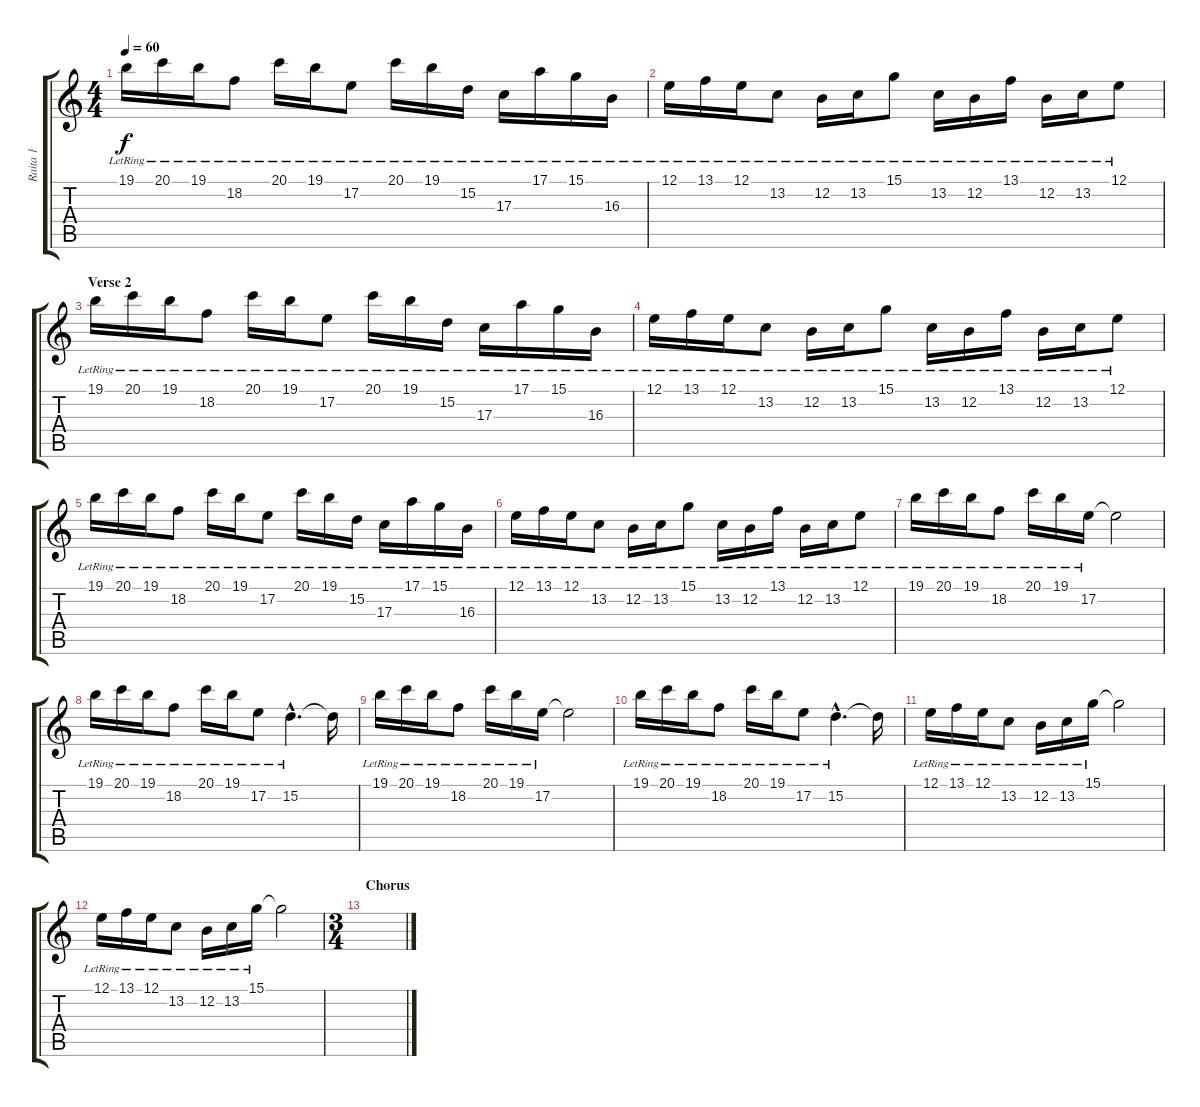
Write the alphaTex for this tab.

\track ("Raita 1" "Raita 1") {instrument brightacousticpiano}
\staff {score tabs}
\tuning (E4 B3 G3 D3 A2 E2) {hide}
\ts (4 4)
\tempo 60
\clef g2
\ks c
19.1{lr}.16{dy f} 20.1{lr}.16 19.1{lr}.16 18.2{lr}.8 20.1{lr}.16 19.1{lr}.16 17.2{lr}.8 20.1{lr}.16 19.1{lr}.16 15.2{lr}.16 17.3{lr}.16 17.1{lr}.16 15.1{lr}.16 16.3{lr}.16 |
12.1{lr}.16 13.1{lr}.16 12.1{lr}.16 13.2{lr}.8 12.2{lr}.16 13.2{lr}.16 15.1{lr}.8 13.2{lr}.16 12.2{lr}.16 13.1{lr}.16 12.2{lr}.16 13.2{lr}.16 12.1{lr}.8 |
\section ("" "Verse 2")
19.1{lr}.16 20.1{lr}.16 19.1{lr}.16 18.2{lr}.8 20.1{lr}.16 19.1{lr}.16 17.2{lr}.8 20.1{lr}.16 19.1{lr}.16 15.2{lr}.16 17.3{lr}.16 17.1{lr}.16 15.1{lr}.16 16.3{lr}.16 |
12.1{lr}.16 13.1{lr}.16 12.1{lr}.16 13.2{lr}.8 12.2{lr}.16 13.2{lr}.16 15.1{lr}.8 13.2{lr}.16 12.2{lr}.16 13.1{lr}.16 12.2{lr}.16 13.2{lr}.16 12.1{lr}.8 |
19.1{lr}.16 20.1{lr}.16 19.1{lr}.16 18.2{lr}.8 20.1{lr}.16 19.1{lr}.16 17.2{lr}.8 20.1{lr}.16 19.1{lr}.16 15.2{lr}.16 17.3{lr}.16 17.1{lr}.16 15.1{lr}.16 16.3{lr}.16 |
12.1{lr}.16 13.1{lr}.16 12.1{lr}.16 13.2{lr}.8 12.2{lr}.16 13.2{lr}.16 15.1{lr}.8 13.2{lr}.16 12.2{lr}.16 13.1{lr}.16 12.2{lr}.16 13.2{lr}.16 12.1{lr}.8 |
19.1{lr}.16 20.1{lr}.16 19.1{lr}.16 18.2{lr}.8 20.1{lr}.16 19.1{lr}.16 17.2{lr}.16 17.2{t}.2 |
19.1{lr}.16 20.1{lr}.16 19.1{lr}.16 18.2{lr}.8 20.1{lr}.16 19.1{lr}.16 17.2{lr}.8 15.2{hac lr}.4{d} 15.2{t}.16 |
19.1{lr}.16 20.1{lr}.16 19.1{lr}.16 18.2{lr}.8 20.1{lr}.16 19.1{lr}.16 17.2{lr}.16 17.2{t}.2 |
19.1{lr}.16 20.1{lr}.16 19.1{lr}.16 18.2{lr}.8 20.1{lr}.16 19.1{lr}.16 17.2{lr}.8 15.2{hac lr}.4{d} 15.2{t}.16 |
12.1{lr}.16 13.1{lr}.16 12.1{lr}.16 13.2{lr}.8 12.2{lr}.16 13.2{lr}.16 15.1{lr}.16 15.1{t}.2 |
12.1{lr}.16 13.1{lr}.16 12.1{lr}.16 13.2{lr}.8 12.2{lr}.16 13.2{lr}.16 15.1{lr}.16 15.1{t}.2 |
\ts (3 4)
\section ("" "Chorus")
